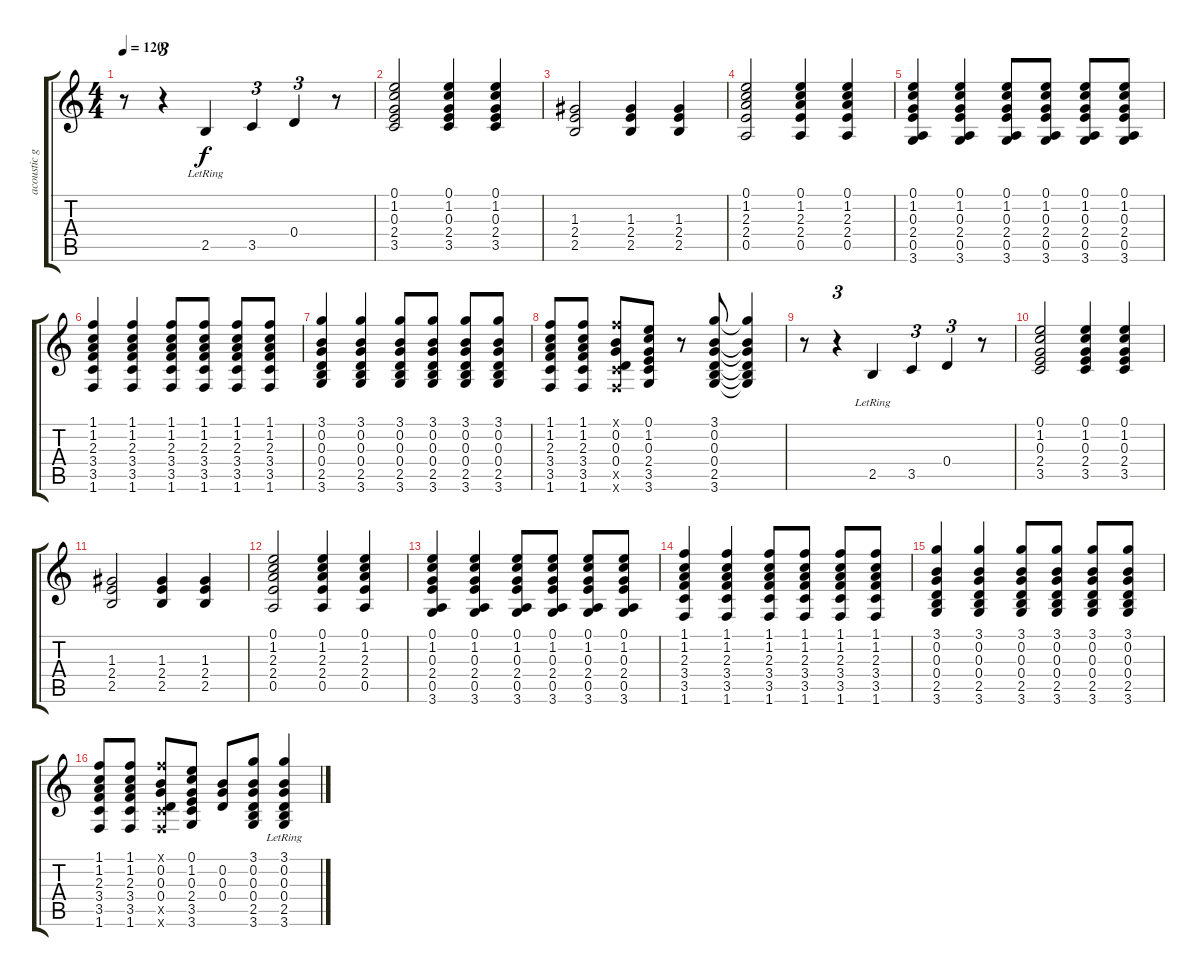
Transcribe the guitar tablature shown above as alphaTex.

\track ("acoustic guit" "acoustic g") {instrument electricguitarclean}
\staff {score tabs}
\tuning (E4 B3 G3 D3 A2 E2) {hide}
\ts (4 4)
\tempo 120
\clef g2
\ks c
r.8{dy f instrument electricguitarclean} r.4{tu (3 2)} 2.5{lr}.4 3.5.4{tu (3 2)} 0.4.4{tu (3 2)} r.8 |
(0.1 1.2 0.3 2.4 3.5).2 (0.1 1.2 0.3 2.4 3.5).4 (0.1 1.2 0.3 2.4 3.5).4 |
(1.3 2.4 2.5).2 (1.3 2.4 2.5).4 (1.3 2.4 2.5).4 |
(0.1 1.2 2.3 2.4 0.5).2 (0.1 1.2 2.3 2.4 0.5).4 (0.1 1.2 2.3 2.4 0.5).4 |
(0.1 1.2 0.3 2.4 0.5 3.6).4 (0.1 1.2 0.3 2.4 0.5 3.6).4 (0.1 1.2 0.3 2.4 0.5 3.6).8 (0.1 1.2 0.3 2.4 0.5 3.6).8 (0.1 1.2 0.3 2.4 0.5 3.6).8 (0.1 1.2 0.3 2.4 0.5 3.6).8 |
(1.1 1.2 2.3 3.4 3.5 1.6).4 (1.1 1.2 2.3 3.4 3.5 1.6).4 (1.1 1.2 2.3 3.4 3.5 1.6).8 (1.1 1.2 2.3 3.4 3.5 1.6).8 (1.1 1.2 2.3 3.4 3.5 1.6).8 (1.1 1.2 2.3 3.4 3.5 1.6).8 |
(3.1 0.2 0.3 0.4 2.5 3.6).4 (3.1 0.2 0.3 0.4 2.5 3.6).4 (3.1 0.2 0.3 0.4 2.5 3.6).8 (3.1 0.2 0.3 0.4 2.5 3.6).8 (3.1 0.2 0.3 0.4 2.5 3.6).8 (3.1 0.2 0.3 0.4 2.5 3.6).8 |
(1.1 1.2 2.3 3.4 3.5 1.6).8 (1.1 1.2 2.3 3.4 3.5 1.6).8 (1.1{x} 0.2 0.3 0.4 3.5{x} 1.6{x}).8 (0.1 1.2 0.3 2.4 3.5 3.6).8 r.8 (3.1 0.2 0.3 0.4 2.5 3.6).8 (3.1{t} 0.2{t} 0.3{t} 0.4{t} 2.5{t} 3.6{t}).4 |
r.8 r.4{tu (3 2)} 2.5{lr}.4 3.5.4{tu (3 2)} 0.4.4{tu (3 2)} r.8 |
(0.1 1.2 0.3 2.4 3.5).2 (0.1 1.2 0.3 2.4 3.5).4 (0.1 1.2 0.3 2.4 3.5).4 |
(1.3 2.4 2.5).2 (1.3 2.4 2.5).4 (1.3 2.4 2.5).4 |
(0.1 1.2 2.3 2.4 0.5).2 (0.1 1.2 2.3 2.4 0.5).4 (0.1 1.2 2.3 2.4 0.5).4 |
(0.1 1.2 0.3 2.4 0.5 3.6).4 (0.1 1.2 0.3 2.4 0.5 3.6).4 (0.1 1.2 0.3 2.4 0.5 3.6).8 (0.1 1.2 0.3 2.4 0.5 3.6).8 (0.1 1.2 0.3 2.4 0.5 3.6).8 (0.1 1.2 0.3 2.4 0.5 3.6).8 |
(1.1 1.2 2.3 3.4 3.5 1.6).4 (1.1 1.2 2.3 3.4 3.5 1.6).4 (1.1 1.2 2.3 3.4 3.5 1.6).8 (1.1 1.2 2.3 3.4 3.5 1.6).8 (1.1 1.2 2.3 3.4 3.5 1.6).8 (1.1 1.2 2.3 3.4 3.5 1.6).8 |
(3.1 0.2 0.3 0.4 2.5 3.6).4 (3.1 0.2 0.3 0.4 2.5 3.6).4 (3.1 0.2 0.3 0.4 2.5 3.6).8 (3.1 0.2 0.3 0.4 2.5 3.6).8 (3.1 0.2 0.3 0.4 2.5 3.6).8 (3.1 0.2 0.3 0.4 2.5 3.6).8 |
(1.1 1.2 2.3 3.4 3.5 1.6).8 (1.1 1.2 2.3 3.4 3.5 1.6).8 (1.1{x} 0.2 0.3 0.4 3.5{x} 1.6{x}).8 (0.1 1.2 0.3 2.4 3.5 3.6).8 (0.2 0.3 0.4).8 (3.1 0.2 0.3 0.4 2.5 3.6).8 (3.1 0.2 0.3 0.4 2.5 3.6{lr}).4
